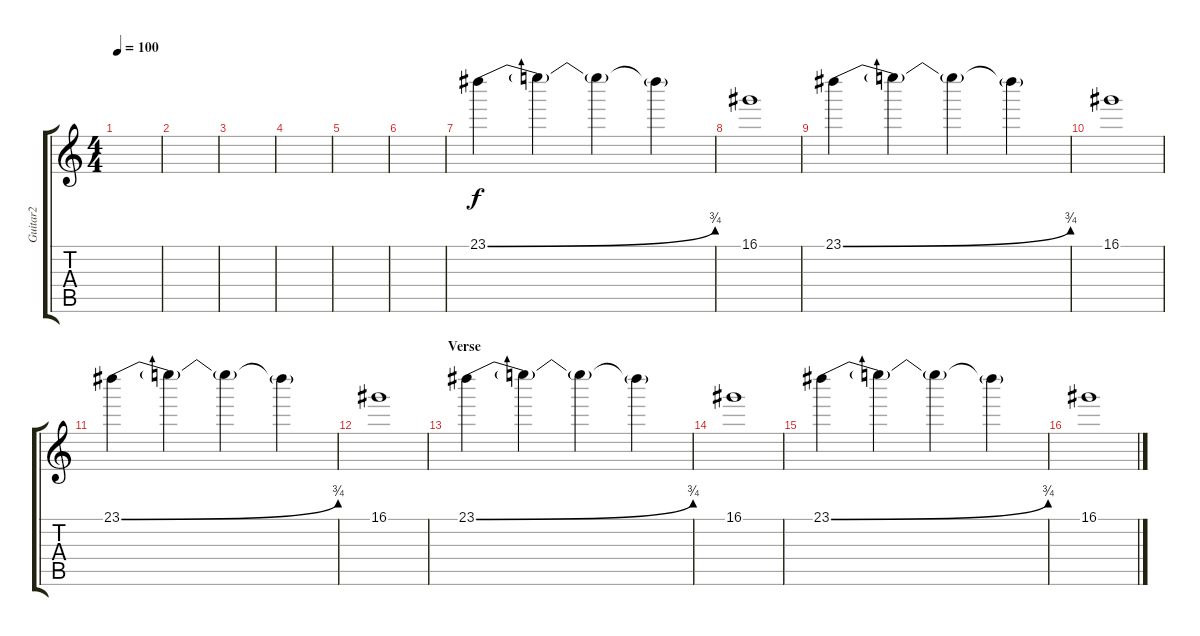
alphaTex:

\track ("Guitar2" "Guitar2") {instrument overdrivenguitar}
\staff {score tabs}
\tuning (E4 B3 G3 D3 A2 E2) {hide}
\ts (4 4)
\tempo 100
\clef g2
\ks c
|
|
|
|
|
|
23.1{be (bend 0 0 60 3)}.4 23.1{t}.4 23.1{t}.4 23.1{t}.4 |
16.1.1 |
23.1{be (bend 0 0 60 3)}.4 23.1{t}.4 23.1{t}.4 23.1{t}.4 |
16.1.1 |
23.1{be (bend 0 0 60 3)}.4 23.1{t}.4 23.1{t}.4 23.1{t}.4 |
16.1.1 |
\section ("" "Verse")
23.1{be (bend 0 0 60 3)}.4 23.1{t}.4 23.1{t}.4 23.1{t}.4 |
16.1.1 |
23.1{be (bend 0 0 60 3)}.4 23.1{t}.4 23.1{t}.4 23.1{t}.4 |
16.1.1
